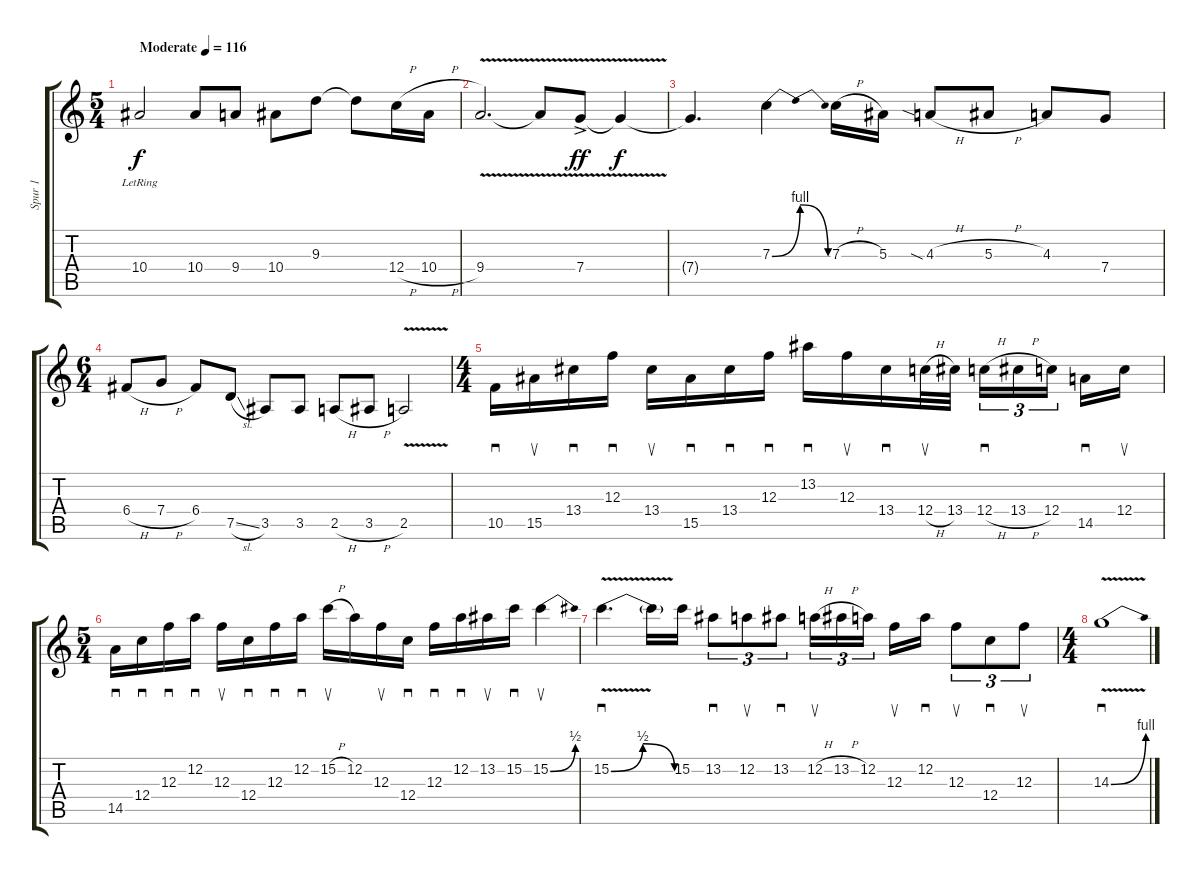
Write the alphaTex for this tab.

\track ("Spur 1" "Spur 1") {instrument distortionguitar}
\staff {score tabs}
\tuning (D4 A3 F3 C3 G2 D2) {hide}
\ts (5 4)
\tempo (116 "Moderate")
\clef g2
\ks c
10.4{lr}.2{dy f instrument distortionguitar} 10.4.8 9.4.8 10.4.8 9.3.8 9.3{t}.8 12.4{h}.16 10.4{h}.16 |
9.4{v}.2{d} 9.4{t}.8 7.4{v ac}.8{dy ff} 7.4{t}.4{dy f} |
7.4{t}.4{d} 7.3{be (bendrelease 0 0 5 4 54 4 60 0)}.4 7.3{h}.16 5.3.16 4.3{sia h}.8 5.3{h}.8 4.3.8 7.4.8 |
\ts (6 4)
6.4{h}.8 7.4{h}.8 6.4.8 7.5{sl}.8 3.5.8 3.5.8 2.5{h}.8 3.5{h}.8 2.5{v}.2 |
\ts (4 4)
10.5.16{sd} 15.5.16{su} 13.4.16{sd} 12.3.16{sd} 13.4.16{su} 15.5.16{sd} 13.4.16{sd} 12.3.16{sd} 13.2.16{sd} 12.3.16{su} 13.4.16{sd} 12.4{h}.32{su} 13.4.32 12.4{h}.16{sd tu (3 2)} 13.4{h}.16{tu (3 2)} 12.4.16{tu (3 2) beam splitsecondary} 14.5.16{sd} 12.4.16{su} |
\ts (5 4)
14.5.16{sd} 12.4.16{sd} 12.3.16{sd} 12.2.16{sd} 12.3.16{su} 12.4.16{sd} 12.3.16{sd} 12.2.16{sd} 15.2{h}.16{su} 12.2.16 12.3.16{su} 12.4.16{sd} 12.3.16{sd} 12.2.16{sd} 13.2.16{su} 15.2.16{sd} 15.2{be (bend 0 0 60 2)}.4{su} |
15.2{be (bendrelease 0 0 10 2 40 2 60 0) v}.4{d sd} 15.2{t}.16 15.2.16 13.2.8{sd tu (3 2)} 12.2.8{su tu (3 2)} 13.2.8{sd tu (3 2)} 12.2{h}.16{su tu (3 2)} 13.2{h}.16{tu (3 2)} 12.2.16{tu (3 2) beam splitsecondary} 12.3.16{su} 12.2.16{sd} 12.3.8{su tu (3 2)} 12.4.8{sd tu (3 2)} 12.3.8{su tu (3 2)} |
\ts (4 4)
14.3{be (bend 0 0 60 4) v}.1{sd}
